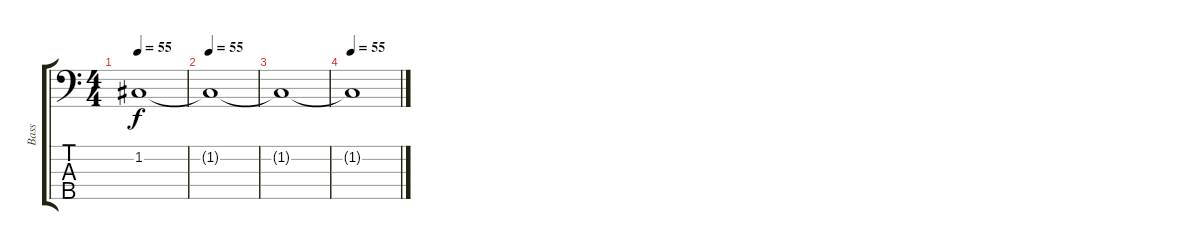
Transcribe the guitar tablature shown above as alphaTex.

\track ("Bass" "Bass") {instrument electricbassfinger}
\staff {score tabs}
\tuning (F2 C2 G1 C1 G0) {hide}
\ts (4 4)
\tempo 55
\clef f4
\ks c
1.2{t}.1{dy f} |
\tempo 55
1.2{t}.1 |
1.2{t}.1 |
\tempo 55
1.2{t}.1
